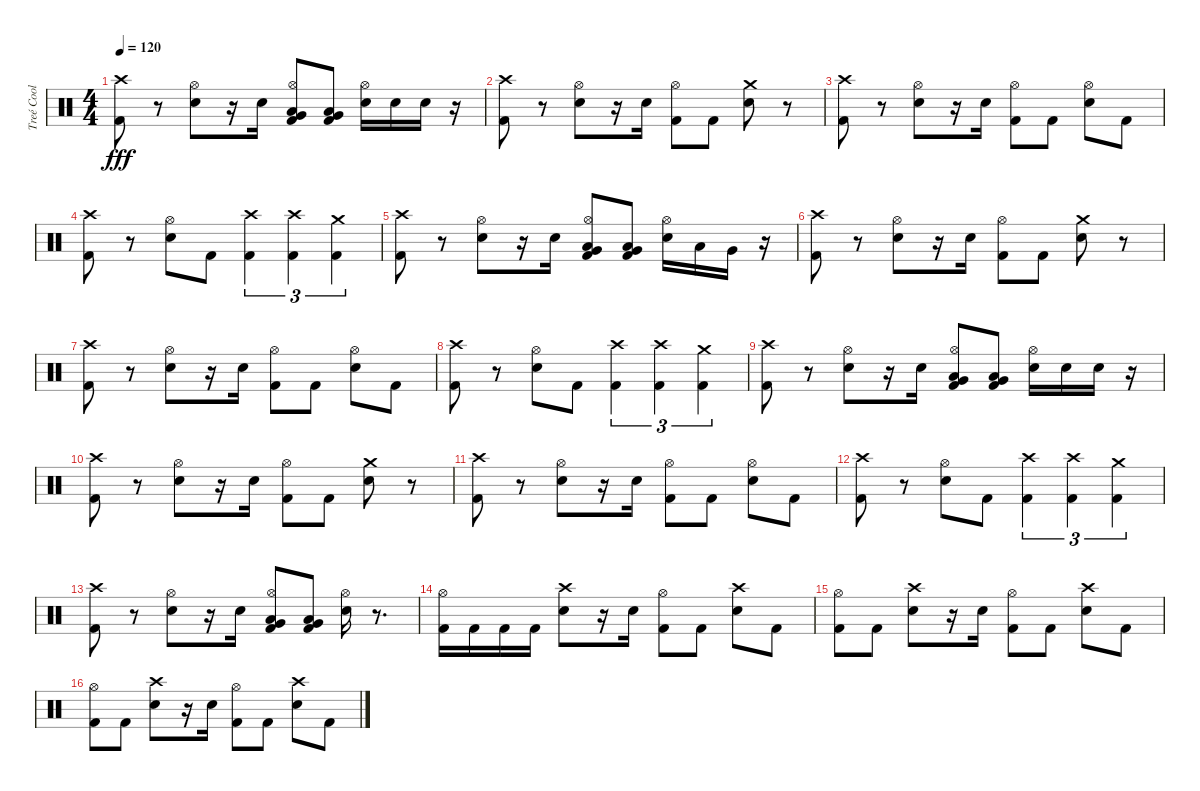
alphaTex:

\track ("Treé Cool" "Treé Cool") {instrument percussion}
\staff {score}
\articulation defaults
\ts (4 4)
\tempo 120
\clef neutral
\ks c
("Kick (hit) 2" "Crash high (hit)").8{dy fff} r.8 ("Electric Snare (hit)" "Hi-Hat (open)").8 r.16 "Electric Snare (hit)".16 ("Kick (hit) 2" "Very Low Tom (hit)" "Low Floor Tom (hit)" "Hi-Hat (open)").8 ("Kick (hit) 2" "Very Low Tom (hit)" "Low Floor Tom (hit)").8 ("Hi-Hat (open)" "Electric Snare (hit)").16 "Electric Snare (hit)".16 "Electric Snare (hit)".16 r.16 |
("Kick (hit) 2" "Crash high (hit)").8 r.8 ("Electric Snare (hit)" "Hi-Hat (open)").8 r.16 "Electric Snare (hit)".16 ("Kick (hit) 2" "Hi-Hat (open)").8 "Kick (hit) 2".8 ("Electric Snare (hit)" "Crash medium (hit)").8 r.8 |
("Kick (hit) 2" "Crash high (hit)").8 r.8 ("Electric Snare (hit)" "Hi-Hat (open)").8 r.16 "Electric Snare (hit)".16 ("Kick (hit) 2" "Hi-Hat (open)").8 "Kick (hit) 2".8 ("Electric Snare (hit)" "Hi-Hat (open)").8 "Kick (hit) 2".8 |
("Kick (hit) 2" "Crash high (hit)").8 r.8 ("Electric Snare (hit)" "Hi-Hat (open)").8 "Kick (hit) 2".8 ("Kick (hit) 2" "Crash high (hit)").4{tu (3 2)} ("Kick (hit) 2" "Crash high (hit)").4{tu (3 2)} ("Kick (hit) 2" "Crash medium (hit)").4{tu (3 2)} |
("Kick (hit) 2" "Crash high (hit)").8 r.8 ("Electric Snare (hit)" "Hi-Hat (open)").8 r.16 "Electric Snare (hit)".16 ("Kick (hit) 2" "Very Low Tom (hit)" "Low Floor Tom (hit)" "Hi-Hat (open)").8 ("Kick (hit) 2" "Very Low Tom (hit)" "Low Floor Tom (hit)").8 ("Electric Snare (hit)" "Hi-Hat (open)").16 "Low Tom (hit)".16 "Very Low Tom (hit)".16 r.16 |
("Kick (hit) 2" "Crash high (hit)").8 r.8 ("Electric Snare (hit)" "Hi-Hat (open)").8 r.16 "Electric Snare (hit)".16 ("Kick (hit) 2" "Hi-Hat (open)").8 "Kick (hit) 2".8 ("Electric Snare (hit)" "Crash medium (hit)").8 r.8 |
("Kick (hit) 2" "Crash high (hit)").8 r.8 ("Electric Snare (hit)" "Hi-Hat (open)").8 r.16 "Electric Snare (hit)".16 ("Kick (hit) 2" "Hi-Hat (open)").8 "Kick (hit) 2".8 ("Electric Snare (hit)" "Hi-Hat (open)").8 "Kick (hit) 2".8 |
("Kick (hit) 2" "Crash high (hit)").8 r.8 ("Electric Snare (hit)" "Hi-Hat (open)").8 "Kick (hit) 2".8 ("Kick (hit) 2" "Crash high (hit)").4{tu (3 2)} ("Kick (hit) 2" "Crash high (hit)").4{tu (3 2)} ("Kick (hit) 2" "Crash medium (hit)").4{tu (3 2)} |
("Kick (hit) 2" "Crash high (hit)").8 r.8 ("Electric Snare (hit)" "Hi-Hat (open)").8 r.16 "Electric Snare (hit)".16 ("Kick (hit) 2" "Very Low Tom (hit)" "Low Floor Tom (hit)" "Hi-Hat (open)").8 ("Kick (hit) 2" "Very Low Tom (hit)" "Low Floor Tom (hit)").8 ("Electric Snare (hit)" "Hi-Hat (open)").16 "Electric Snare (hit)".16 "Electric Snare (hit)".16 r.16 |
("Kick (hit) 2" "Crash high (hit)").8 r.8 ("Electric Snare (hit)" "Hi-Hat (open)").8 r.16 "Electric Snare (hit)".16 ("Kick (hit) 2" "Hi-Hat (open)").8 "Kick (hit) 2".8 ("Electric Snare (hit)" "Crash medium (hit)").8 r.8 |
("Kick (hit) 2" "Crash high (hit)").8 r.8 ("Electric Snare (hit)" "Hi-Hat (open)").8 r.16 "Electric Snare (hit)".16 ("Kick (hit) 2" "Hi-Hat (open)").8 "Kick (hit) 2".8 ("Electric Snare (hit)" "Hi-Hat (open)").8 "Kick (hit) 2".8 |
("Kick (hit) 2" "Crash high (hit)").8 r.8 ("Electric Snare (hit)" "Hi-Hat (open)").8 "Kick (hit) 2".8 ("Kick (hit) 2" "Crash high (hit)").4{tu (3 2)} ("Kick (hit) 2" "Crash high (hit)").4{tu (3 2)} ("Kick (hit) 2" "Crash medium (hit)").4{tu (3 2)} |
("Kick (hit) 2" "Crash high (hit)").8 r.8 ("Electric Snare (hit)" "Hi-Hat (open)").8 r.16 "Electric Snare (hit)".16 ("Kick (hit) 2" "Very Low Tom (hit)" "Low Floor Tom (hit)" "Hi-Hat (open)").8 ("Kick (hit) 2" "Very Low Tom (hit)" "Low Floor Tom (hit)").8 ("Electric Snare (hit)" "Hi-Hat (open)").16 r.8{d} |
("Kick (hit) 2" "Hi-Hat (open)").16 "Kick (hit) 2".16 "Kick (hit) 2".16 "Kick (hit) 2".16 ("Crash high (hit)" "Electric Snare (hit)").8 r.16 "Electric Snare (hit)".16 ("Kick (hit) 2" "Hi-Hat (open)").8 "Kick (hit) 2".8 ("Electric Snare (hit)" "Crash high (hit)").8 "Kick (hit) 2".8 |
("Kick (hit) 2" "Hi-Hat (open)").8 "Kick (hit) 2".8 ("Electric Snare (hit)" "Crash high (hit)").8 r.16 "Electric Snare (hit)".16 ("Kick (hit) 2" "Hi-Hat (open)").8 "Kick (hit) 2".8 ("Electric Snare (hit)" "Crash high (hit)").8 "Kick (hit) 2".8 |
("Kick (hit) 2" "Hi-Hat (open)").8 "Kick (hit) 2".8 ("Electric Snare (hit)" "Crash high (hit)").8 r.16 "Electric Snare (hit)".16 ("Kick (hit) 2" "Hi-Hat (open)").8 "Kick (hit) 2".8 ("Electric Snare (hit)" "Crash high (hit)").8 "Kick (hit) 2".8
